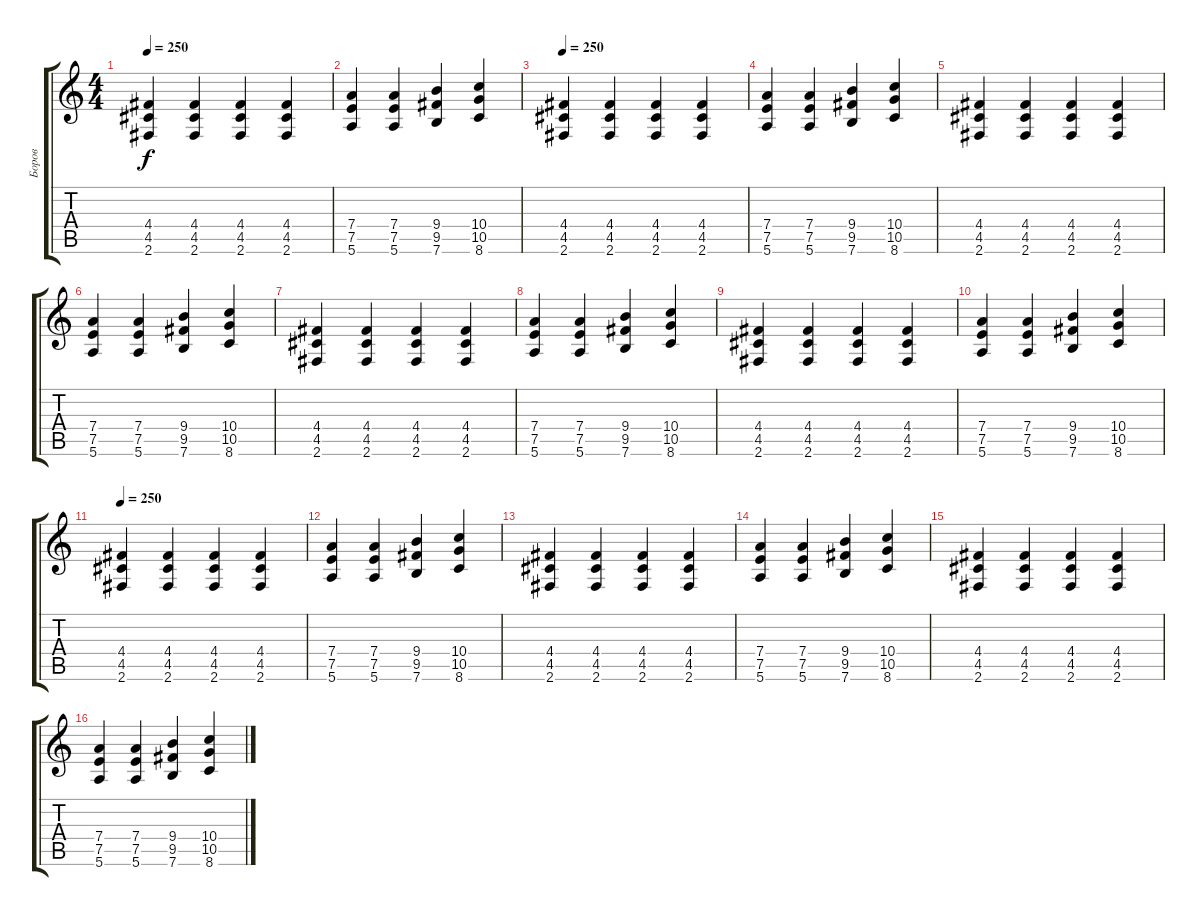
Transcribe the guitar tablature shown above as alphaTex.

\track ("Боров" "Боров") {instrument overdrivenguitar}
\staff {score tabs}
\tuning (E4 B3 G3 D3 A2 E2) {hide}
\ts (4 4)
\tempo 250
\clef g2
\ks c
(4.4 4.5 2.6).4{dy f} (4.4 4.5 2.6).4 (4.4 4.5 2.6).4 (4.4 4.5 2.6).4 |
(7.4 7.5 5.6).4 (7.4 7.5 5.6).4 (9.4 9.5 7.6).4 (10.4 10.5 8.6).4 |
\tempo 250
(4.4 4.5 2.6).4 (4.4 4.5 2.6).4 (4.4 4.5 2.6).4 (4.4 4.5 2.6).4 |
(7.4 7.5 5.6).4 (7.4 7.5 5.6).4 (9.4 9.5 7.6).4 (10.4 10.5 8.6).4 |
(4.4 4.5 2.6).4 (4.4 4.5 2.6).4 (4.4 4.5 2.6).4 (4.4 4.5 2.6).4 |
(7.4 7.5 5.6).4 (7.4 7.5 5.6).4 (9.4 9.5 7.6).4 (10.4 10.5 8.6).4 |
(4.4 4.5 2.6).4 (4.4 4.5 2.6).4 (4.4 4.5 2.6).4 (4.4 4.5 2.6).4 |
(7.4 7.5 5.6).4 (7.4 7.5 5.6).4 (9.4 9.5 7.6).4 (10.4 10.5 8.6).4 |
(4.4 4.5 2.6).4 (4.4 4.5 2.6).4 (4.4 4.5 2.6).4 (4.4 4.5 2.6).4 |
(7.4 7.5 5.6).4 (7.4 7.5 5.6).4 (9.4 9.5 7.6).4 (10.4 10.5 8.6).4 |
\tempo 250
(4.4 4.5 2.6).4 (4.4 4.5 2.6).4 (4.4 4.5 2.6).4 (4.4 4.5 2.6).4 |
(7.4 7.5 5.6).4 (7.4 7.5 5.6).4 (9.4 9.5 7.6).4 (10.4 10.5 8.6).4 |
(4.4 4.5 2.6).4 (4.4 4.5 2.6).4 (4.4 4.5 2.6).4 (4.4 4.5 2.6).4 |
(7.4 7.5 5.6).4 (7.4 7.5 5.6).4 (9.4 9.5 7.6).4 (10.4 10.5 8.6).4 |
(4.4 4.5 2.6).4 (4.4 4.5 2.6).4 (4.4 4.5 2.6).4 (4.4 4.5 2.6).4 |
(7.4 7.5 5.6).4 (7.4 7.5 5.6).4 (9.4 9.5 7.6).4 (10.4 10.5 8.6).4
